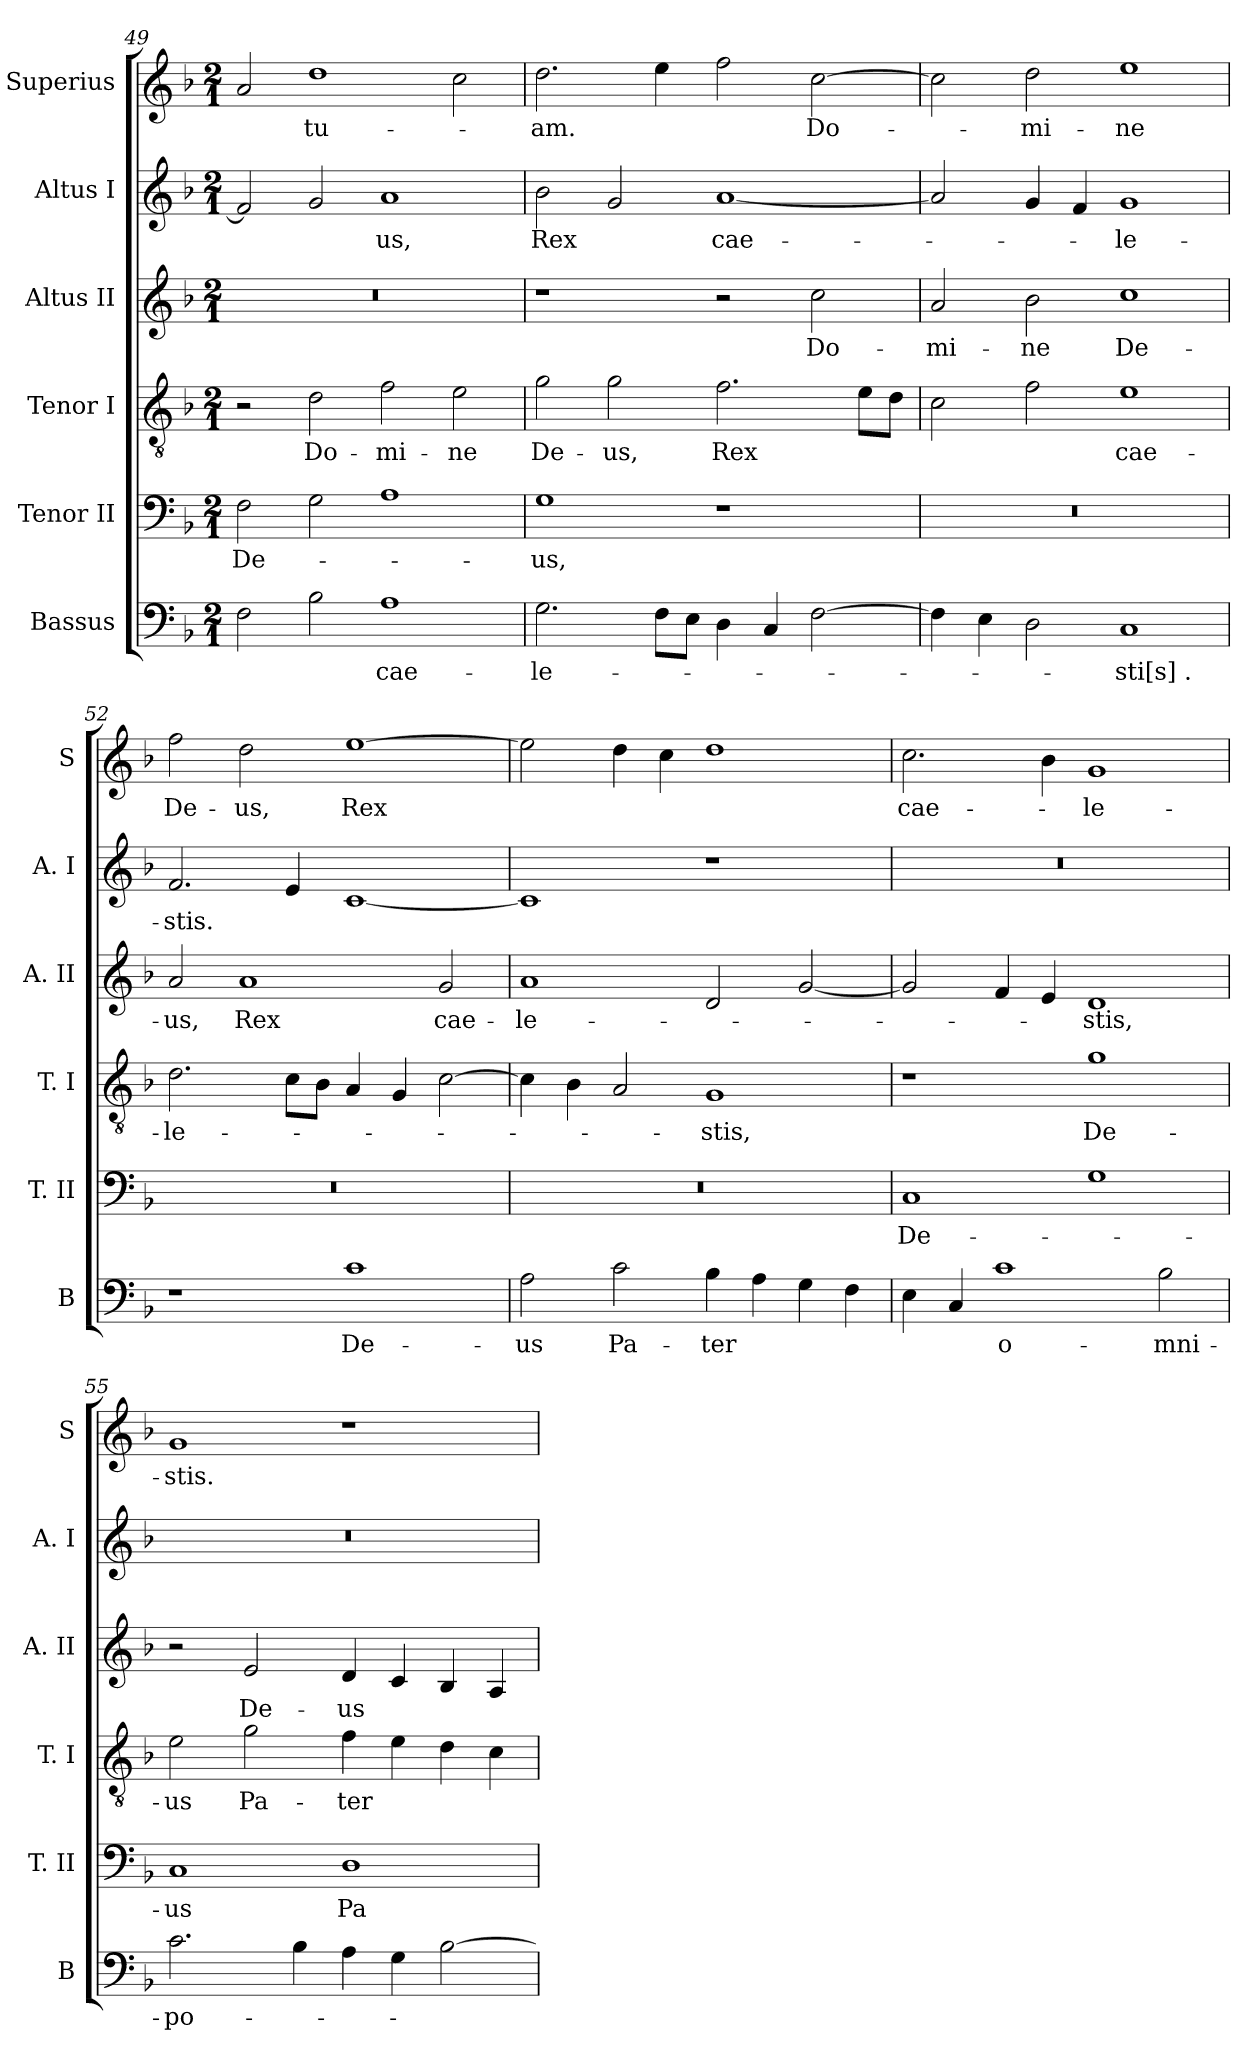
**kern	**text	**kern	**text	**kern	**text	**kern	**text	**kern	**text	**kern	**text
*part6	*part6	*part5	*part5	*part4	*part4	*part3	*part3	*part2	*part2	*part1	*part1
*staff6	*staff6	*staff5	*staff5	*staff4	*staff4	*staff3	*staff3	*staff2	*staff2	*staff1	*staff1
*I"Bassus	*	*I"Tenor II	*	*I"Tenor I	*	*I"Altus II	*	*I"Altus I	*	*I"Superius	*
*I'B	*	*I'T. II	*	*I'T. I	*	*I'A. II	*	*I'A. I	*	*I'S	*
*clefF4	*	*clefF4	*	*clefGv2	*	*clefG2	*	*clefG2	*	*clefG2	*
*k[b-]	*	*k[b-]	*	*k[b-]	*	*k[b-]	*	*k[b-]	*	*k[b-]	*
*F:	*	*F:	*	*F:	*	*F:	*	*F:	*	*F:	*
*M2/1	*	*M2/1	*	*M2/1	*	*M2/1	*	*M2/1	*	*M2/1	*
=49	=49	=49	=49	=49	=49	=49	=49	=49	=49	=49	=49
2F	.	2F	De-	2r	.	0r	.	2f]	.	2a	.
2B-	.	2G	.	2d	Do-	.	.	2g	.	1dd	tu-
1A	cae-	1A	.	2f	-mi-	.	.	1a	-us,	.	.
.	.	.	.	2e	-ne	.	.	.	.	2cc	.
=50	=50	=50	=50	=50	=50	=50	=50	=50	=50	=50	=50
2.G	-le-	1G	-us,	2g	De-	1r	.	2b-	Rex	2.dd	-am.
.	.	.	.	2g	-us,	.	.	2g	.	.	.
8FL	.	.	.	.	.	.	.	.	.	4ee	.
8EJ	.	.	.	.	.	.	.	.	.	.	.
4D	.	1r	.	2.f	Rex	2r	.	[1a	cae-	2ff	.
4C	.	.	.	.	.	.	.	.	.	.	.
[2F	.	.	.	.	.	2cc	Do-	.	.	[2cc	Do-
.	.	.	.	8eL	.	.	.	.	.	.	.
.	.	.	.	8dJ	.	.	.	.	.	.	.
=51	=51	=51	=51	=51	=51	=51	=51	=51	=51	=51	=51
4F]	.	0r	.	2c	.	2a	-mi-	2a]	.	2cc]	.
4E	.	.	.	.	.	.	.	.	.	.	.
2D	.	.	.	2f	.	2b-	-ne	4g	.	2dd	-mi-
.	.	.	.	.	.	.	.	4f	.	.	.
1C	-sti[s].	.	.	1e	cae-	1cc	De-	1g	-le-	1ee	-ne
=52	=52	=52	=52	=52	=52	=52	=52	=52	=52	=52	=52
1r	.	0r	.	2.d	-le-	2a	-us,	2.f	-stis.	2ff	De-
.	.	.	.	.	.	1a	Rex	.	.	2dd	-us,
.	.	.	.	8cL	.	.	.	4e	.	.	.
.	.	.	.	8B-J	.	.	.	.	.	.	.
1c	De-	.	.	4A	.	.	.	[1c	.	[1ee	Rex
.	.	.	.	4G	.	.	.	.	.	.	.
.	.	.	.	[2c	.	2g	cae-	.	.	.	.
=53	=53	=53	=53	=53	=53	=53	=53	=53	=53	=53	=53
2A	-us	0r	.	4c]	.	1a	-le-	1c]	.	2ee]	.
.	.	.	.	4B-	.	.	.	.	.	.	.
2c	Pa-	.	.	2A	.	.	.	.	.	4dd	.
.	.	.	.	.	.	.	.	.	.	4cc	.
4B-	-ter	.	.	1G	-stis,	2d	.	1r	.	1dd	.
4A	.	.	.	.	.	.	.	.	.	.	.
4G	.	.	.	.	.	[2g	.	.	.	.	.
4F	.	.	.	.	.	.	.	.	.	.	.
=54	=54	=54	=54	=54	=54	=54	=54	=54	=54	=54	=54
4E	.	1C	De-	1r	.	2g]	.	0r	.	2.cc	cae-
4C	.	.	.	.	.	.	.	.	.	.	.
1c	o-	.	.	.	.	4f	.	.	.	.	.
.	.	.	.	.	.	4e	.	.	.	4b-	.
.	.	1G	.	1g	De-	1d	-stis,	.	.	1g	-le-
2B-	-mni-	.	.	.	.	.	.	.	.	.	.
=55	=55	=55	=55	=55	=55	=55	=55	=55	=55	=55	=55
2.c	-po-	1C	-us	2e	-us	2r	.	0r	.	1g	-stis.
.	.	.	.	2g	Pa-	2e	De-	.	.	.	.
4B-	.	.	.	.	.	.	.	.	.	.	.
4A	.	1D	Pa-	4f	-ter	4d	-us	.	.	1r	.
4G	.	.	.	4e	.	4c	.	.	.	.	.
[2B-	.	.	.	4d	.	4B-	.	.	.	.	.
.	.	.	.	4c	.	4A	.	.	.	.	.
=	=	=	=	=	=	=	=	=	=	=	=
*-	*-	*-	*-	*-	*-	*-	*-	*-	*-	*-	*-
